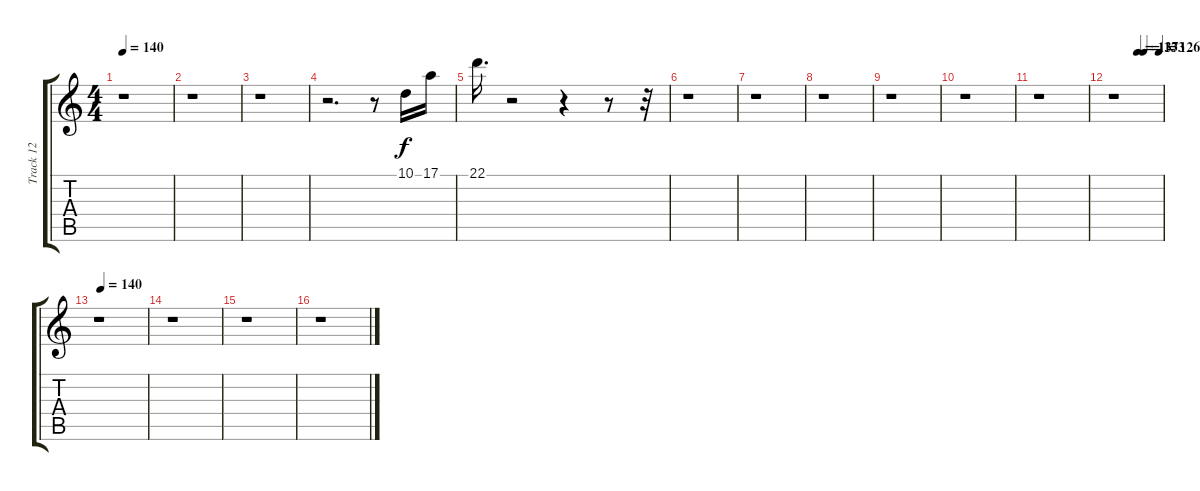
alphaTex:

\track ("Track 12" "Track 12") {instrument glockenspiel}
\staff {score tabs}
\tuning (E4 B3 G3 D3 A2 E2) {hide}
\ts (4 4)
\tempo 140
\clef g2
\ks c
r.1{dy f} |
r.1 |
r.1 |
r.2{d} r.8 10.1.16 17.1.16 |
22.1.16{d} r.2 r.4 r.8 r.32 |
r.1 |
r.1 |
r.1 |
r.1 |
r.1 |
r.1 |
\tempo (137 0.5)
\tempo (133 0.625)
\tempo (126 0.9375)
r.1 |
\tempo (140 0.0625)
r.1 |
r.1 |
r.1 |
r.1
